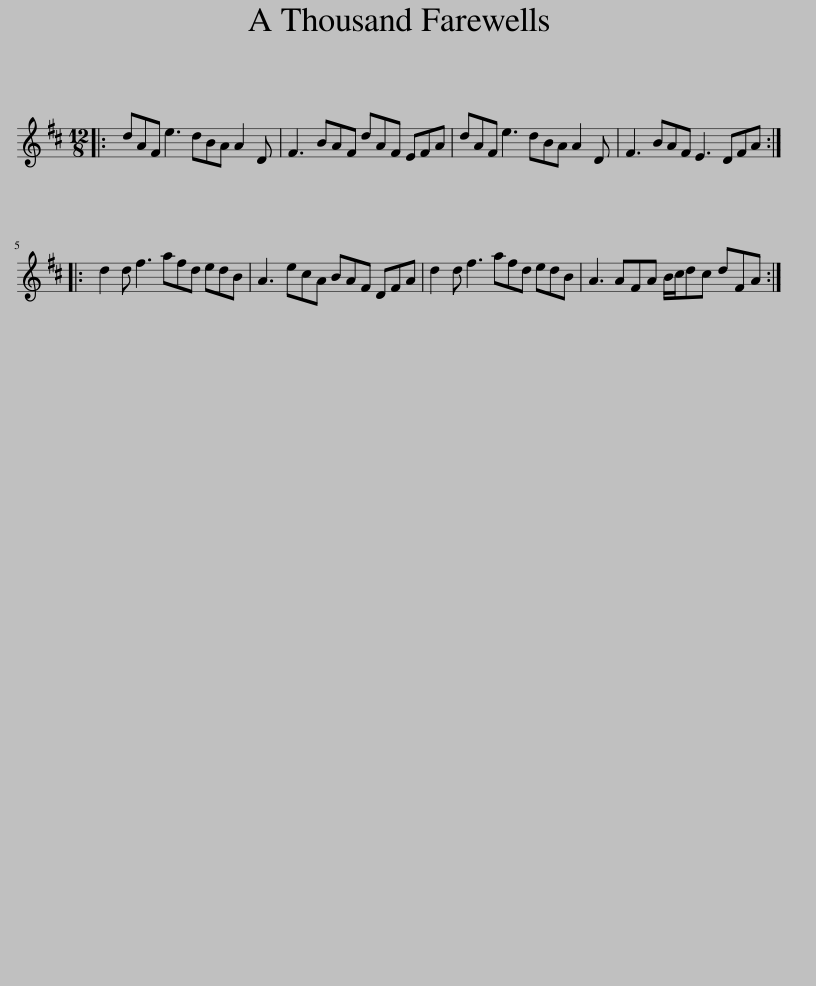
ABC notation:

X:1
L:1/8
M:12/8
I:linebreak $
K:D
V:1 treble
V:1
|: dAF e3 dBA A2 D | F3 BAF dAF EFA | dAF e3 dBA A2 D | F3 BAF E3 DFA ::$ d2 d f3 afd edB | %5
 A3 ecA BAF DFA | d2 d f3 afd edB | A3 AFA B/c/dc dFA :| %8
